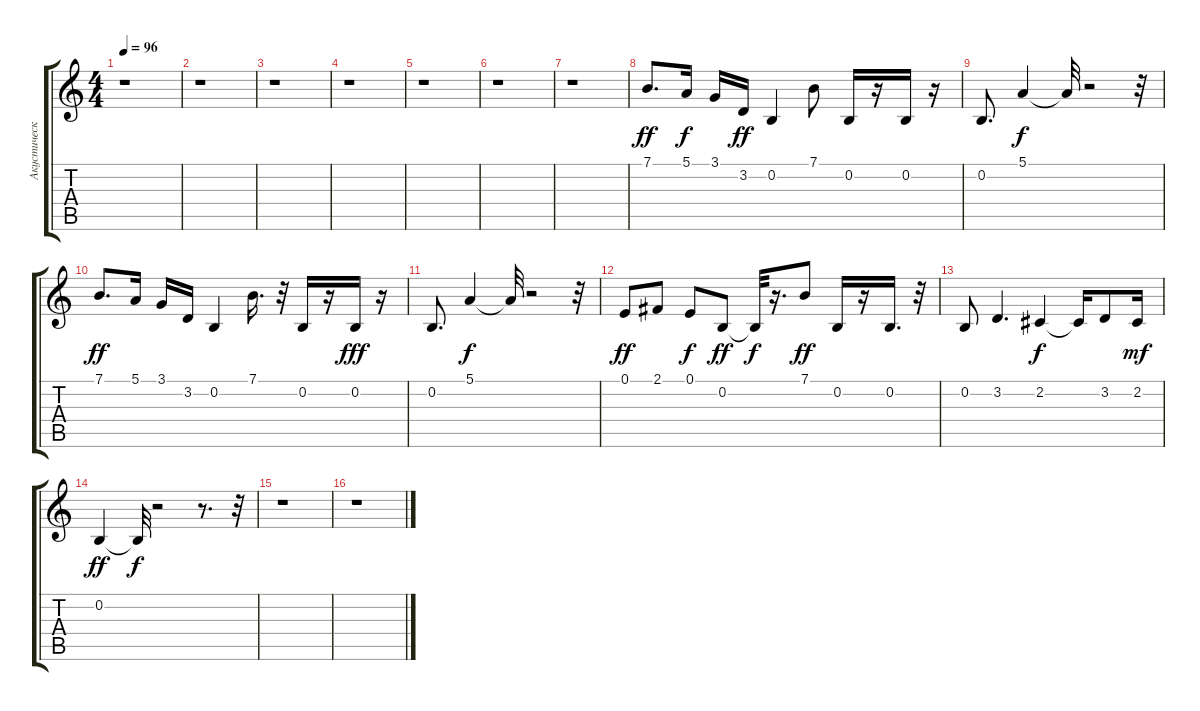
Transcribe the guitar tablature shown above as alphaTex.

\track ("Акустический Гранд Роял" "Акустическ") {instrument acousticgrandpiano}
\staff {score tabs}
\tuning (E4 B3 G3 D3 A2 E2) {hide}
\ts (4 4)
\tempo 96
\clef g2
\ks c
r.1{dy f} |
r.1 |
r.1 |
r.1 |
r.1 |
r.1 |
r.1 |
7.1.8{d dy ff} 5.1.16{dy f} 3.1.16 3.2.16{dy ff} 0.2.4 7.1.8 0.2.16 r.16 0.2.16 r.16 |
0.2.8{d} 5.1.4{dy f} 5.1{t}.32 r.2 r.32 |
7.1.8{d dy ff} 5.1.16 3.1.16 3.2.16 0.2.4 7.1.16{d} r.32 0.2.16 r.16 0.2.16{dy fff} r.16 |
0.2.8{d} 5.1.4{dy f} 5.1{t}.32 r.2 r.32 |
0.1.8{dy ff} 2.1.8 0.1.8{dy f} 0.2.8{dy ff} 0.2{t}.32{dy f} r.16{d} 7.1.8{dy ff} 0.2.16 r.16 0.2.16{d} r.32 |
0.2.8 3.2.4{d} 2.2.4{dy f} 2.2{t}.16 3.2.8 2.2.16{dy mf} |
0.2.4{dy ff} 0.2{t}.32{dy f} r.2 r.8{d} r.32 |
r.1 |
r.1
